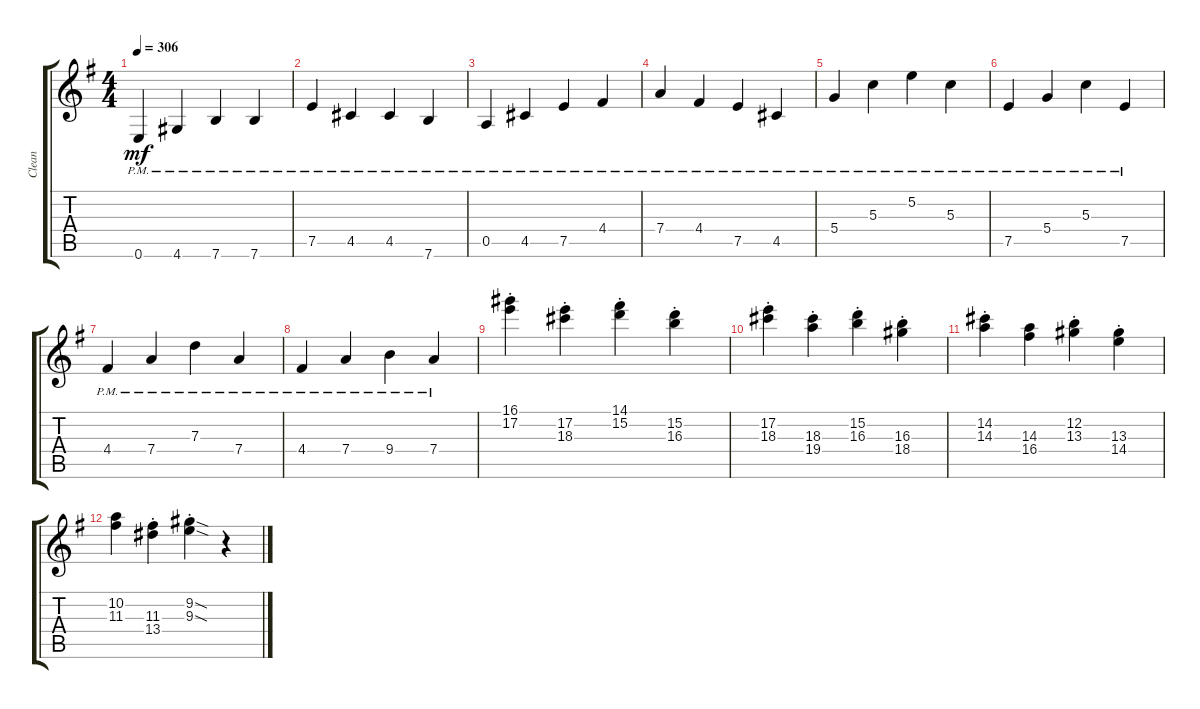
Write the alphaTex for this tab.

\track ("Clean" "Clean") {instrument electricguitarclean}
\staff {score tabs}
\tuning (E4 B3 G3 D3 A2 E2) {hide}
\ts (4 4)
\tempo 306
\clef g2
\ks g
0.6{pm}.4{dy mf} 4.6{pm}.4 7.6{pm}.4 7.6{pm}.4 |
7.5{pm}.4 4.5{pm}.4 4.5{pm}.4 7.6{pm}.4 |
0.5{pm}.4 4.5{pm}.4 7.5{pm}.4 4.4{pm}.4 |
7.4{pm}.4 4.4{pm}.4 7.5{pm}.4 4.5{pm}.4 |
5.4{pm}.4 5.3{pm}.4 5.2{pm}.4 5.3{pm}.4 |
7.5{pm}.4 5.4{pm}.4 5.3{pm}.4 7.5{pm}.4 |
4.4{pm}.4 7.4{pm}.4 7.3{pm}.4 7.4{pm}.4 |
4.4{pm}.4 7.4{pm}.4 9.4{pm}.4 7.4{pm}.4 |
(16.1{st} 17.2{st}).4 (17.2{st} 18.3{st}).4 (14.1{st} 15.2{st}).4 (15.2{st} 16.3{st}).4 |
(17.2{st} 18.3{st}).4 (18.3{st} 19.4{st}).4 (15.2{st} 16.3{st}).4 (16.3{st} 18.4{st}).4 |
(14.2{st} 14.3{st}).4 (14.3 16.4).4 (12.2{st} 13.3{st}).4 (13.3{st} 14.4{st}).4 |
(10.2 11.3).4 (11.3{st} 13.4{st}).4 (9.2{sod st} 9.3{sod st}).4 r.4
